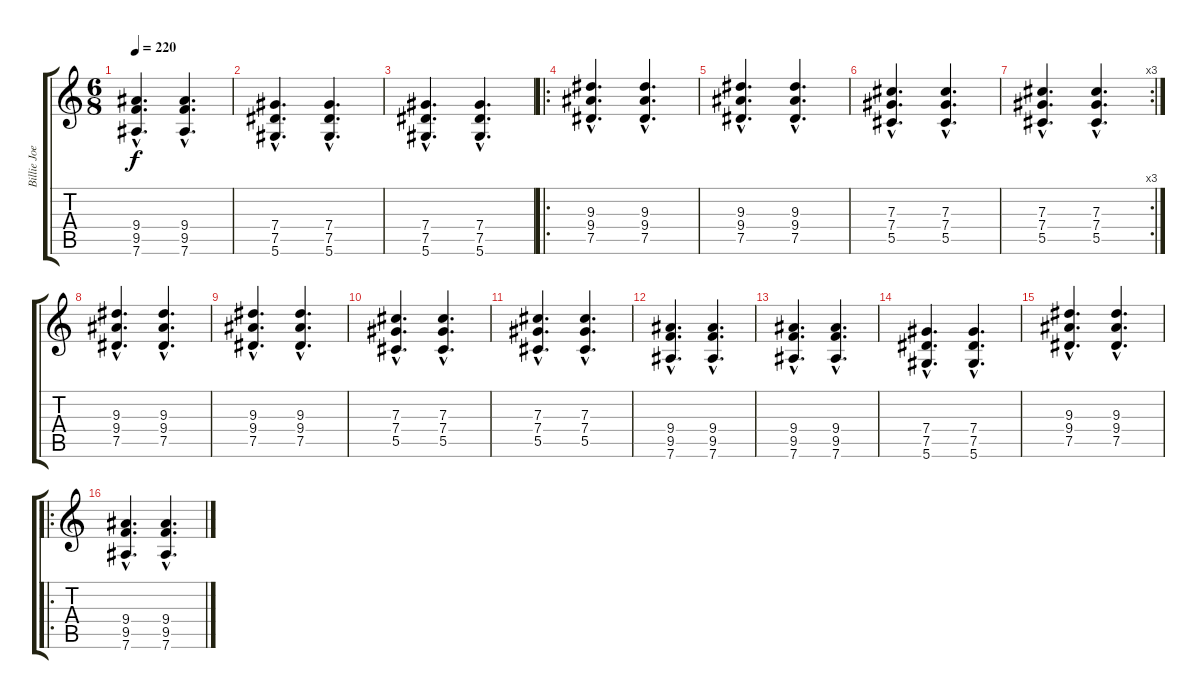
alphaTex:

\track ("Billie Joe Guitar" "Billie Joe") {instrument distortionguitar}
\staff {score tabs}
\tuning (Eb4 Bb3 Gb3 Db3 Ab2 Eb2) {hide}
\ts (6 8)
\tempo 220
\clef g2
\ks c
(9.4{hac} 9.5{hac} 7.6{hac}).4{d dy f} (9.4{hac} 9.5{hac} 7.6{hac}).4{d} |
(7.4{hac} 7.5{hac} 5.6{hac}).4{d} (7.4{hac} 7.5{hac} 5.6{hac}).4{d} |
(7.4{hac} 7.5{hac} 5.6{hac}).4{d} (7.4{hac} 7.5{hac} 5.6{hac}).4{d} |
\ro
(9.3{hac} 9.4{hac} 7.5{hac}).4{d} (9.3{hac} 9.4{hac} 7.5{hac}).4{d} |
(9.3{hac} 9.4{hac} 7.5{hac}).4{d} (9.3{hac} 9.4{hac} 7.5{hac}).4{d} |
(7.3{hac} 7.4{hac} 5.5{hac}).4{d} (7.3{hac} 7.4{hac} 5.5{hac}).4{d} |
\rc 3
(7.3{hac} 7.4{hac} 5.5{hac}).4{d} (7.3{hac} 7.4{hac} 5.5{hac}).4{d} |
(9.3{hac} 9.4{hac} 7.5{hac}).4{d} (9.3{hac} 9.4{hac} 7.5{hac}).4{d} |
(9.3{hac} 9.4{hac} 7.5{hac}).4{d} (9.3{hac} 9.4{hac} 7.5{hac}).4{d} |
(7.3{hac} 7.4{hac} 5.5{hac}).4{d} (7.3{hac} 7.4{hac} 5.5{hac}).4{d} |
(7.3{hac} 7.4{hac} 5.5{hac}).4{d} (7.3{hac} 7.4{hac} 5.5{hac}).4{d} |
(9.4{hac} 9.5{hac} 7.6{hac}).4{d} (9.4{hac} 9.5{hac} 7.6{hac}).4{d} |
(9.4{hac} 9.5{hac} 7.6{hac}).4{d} (9.4{hac} 9.5{hac} 7.6{hac}).4{d} |
(7.4{hac} 7.5{hac} 5.6{hac}).4{d} (7.4{hac} 7.5{hac} 5.6{hac}).4{d} |
(9.3{hac} 9.4{hac} 7.5{hac}).4{d} (9.3{hac} 9.4{hac} 7.5{hac}).4{d} |
\ro
(9.4{hac} 9.5{hac} 7.6{hac}).4{d} (9.4{hac} 9.5{hac} 7.6{hac}).4{d}
